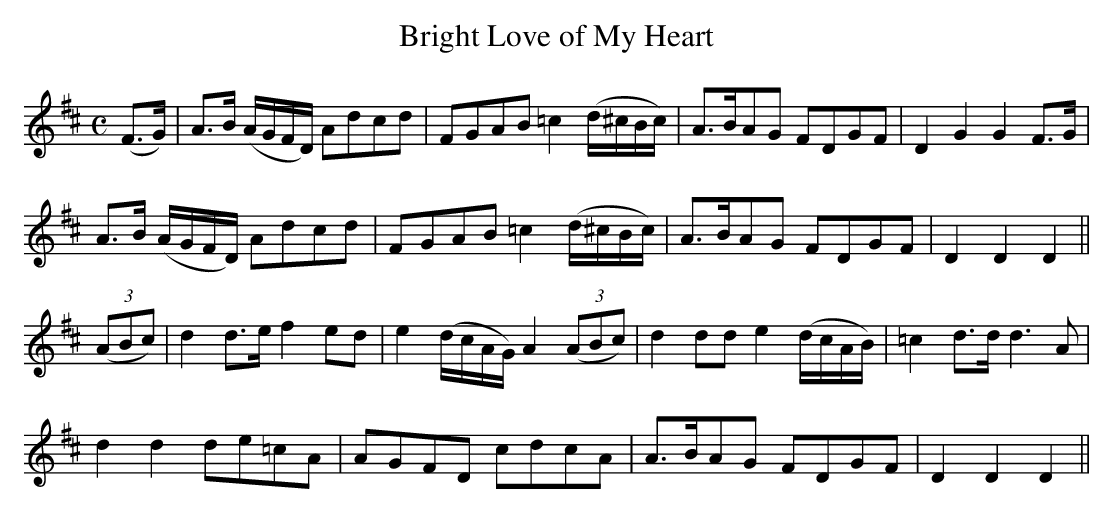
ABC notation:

X:1
T: Bright Love of My Heart
M: C
L: 1/8
K: D
(F>G)|A>B (A/2G/2F/2D/2) Adcd|FGAB =c2(d/2^c/2B/2c/2)|A>BAG FDGF|D2G2 G2F>G|
A>B (A/2G/2F/2D/2) Adcd|FGAB =c2(d/2^c/2B/2c/2)|A>BAG FDGF|D2D2 D2||
((3ABc)|d2d>e f2ed|e2(d/2c/2A/2G/2) A2((3ABc)|d2dd e2(d/2c/2A/2B/2)|=c2d>d d3A|
d2d2 de=cA|AGFD cdcA|A>BAG FDGF|D2D2 D2||
